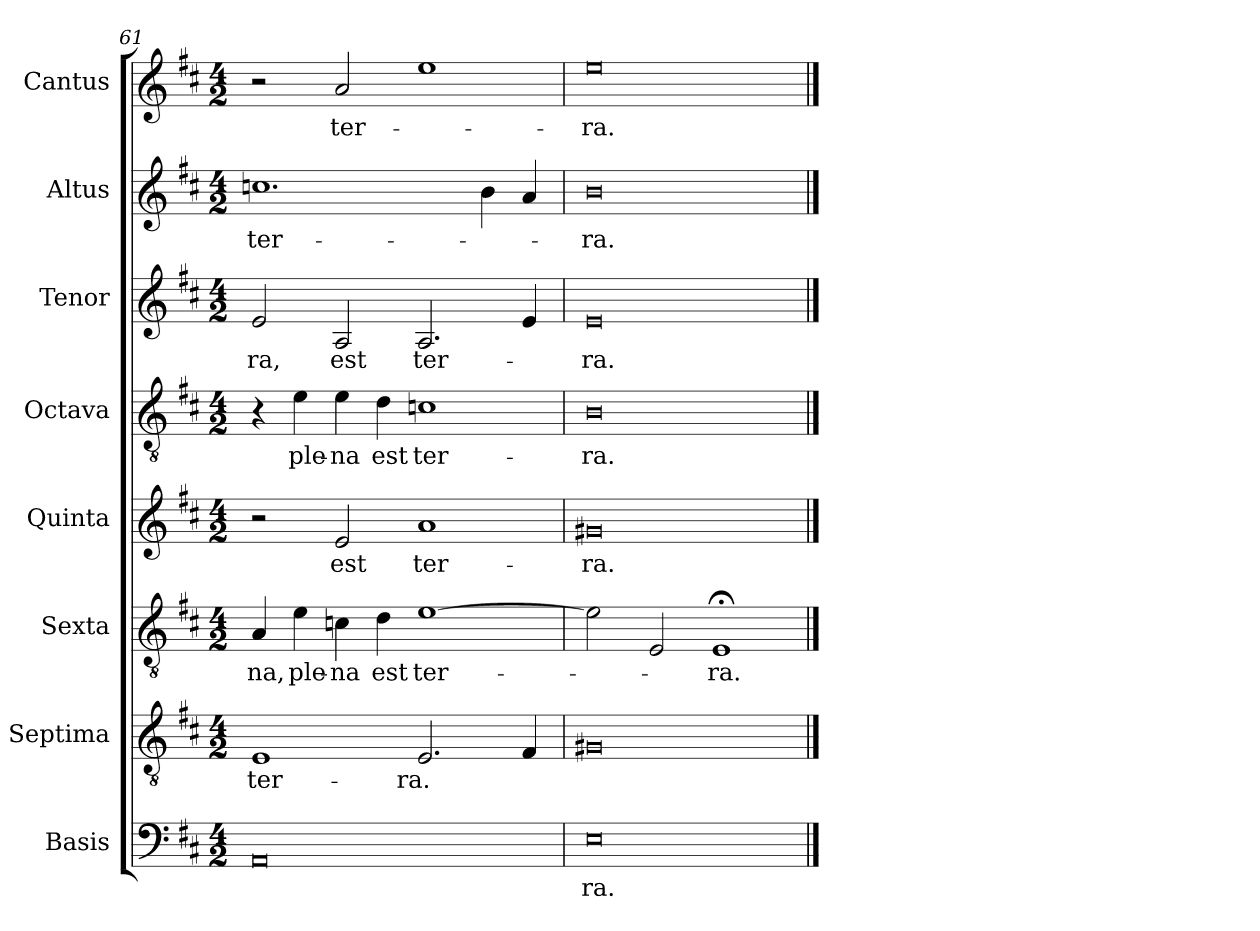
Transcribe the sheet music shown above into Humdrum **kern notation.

**kern	**text	**kern	**text	**kern	**text	**kern	**text	**kern	**text	**kern	**text	**kern	**text	**kern	**text
*part8	*part8	*part7	*part7	*part6	*part6	*part5	*part5	*part4	*part4	*part3	*part3	*part2	*part2	*part1	*part1
*staff8	*staff8	*staff7	*staff7	*staff6	*staff6	*staff5	*staff5	*staff4	*staff4	*staff3	*staff3	*staff2	*staff2	*staff1	*staff1
*I"Basis	*	*I"Septima	*	*I"Sexta	*	*I"Quinta	*	*I"Octava	*	*I"Tenor	*	*I"Altus	*	*I"Cantus	*
*I'B	*	*I'7	*	*I'6	*	*I'5	*	*I'8	*	*I'T	*	*I'A	*	*I'C	*
*clefF4	*	*clefGv2	*	*clefGv2	*	*clefG2	*	*clefGv2	*	*clefG2	*	*clefG2	*	*clefG2	*
*k[f#c#]	*	*k[f#c#]	*	*k[f#c#]	*	*k[f#c#]	*	*k[f#c#]	*	*k[f#c#]	*	*k[f#c#]	*	*k[f#c#]	*
*D:	*	*D:	*	*D:	*	*D:	*	*D:	*	*D:	*	*D:	*	*D:	*
*M4/2	*	*M4/2	*	*M4/2	*	*M4/2	*	*M4/2	*	*M4/2	*	*M4/2	*	*M4/2	*
=61	=61	=61	=61	=61	=61	=61	=61	=61	=61	=61	=61	=61	=61	=61	=61
!	!	!	!LO:LY:b	!	!LO:LY:b	!	!	!	!	!	!LO:LY:b	!	!LO:LY:b	!	!
0AA	.	1E	ter-	4A/	-na,	2r	.	4r	.	2e/	-ra,	1.ccn	ter-	2r	.
!	!	!	!	!	!LO:LY:b	!	!	!	!LO:LY:b	!	!	!	!	!	!
.	.	.	.	4e\	ple-	.	.	4e\	ple-	.	.	.	.	.	.
!	!	!	!	!	!LO:LY:b	!	!LO:LY:b	!	!LO:LY:b	!	!LO:LY:b	!	!	!	!LO:LY:b
.	.	.	.	4cn\	-na	2e/	est	4e\	-na	2A/	est	.	.	2a/	ter-
!	!	!	!	!	!LO:LY:b	!	!	!	!LO:LY:b	!	!	!	!	!	!
.	.	.	.	4d\	est	.	.	4d\	est	.	.	.	.	.	.
!	!	!	!LO:LY:b	!	!LO:LY:b	!	!LO:LY:b	!	!LO:LY:b	!	!LO:LY:b	!	!	!	!
.	.	2.E/	-ra.	[1e	ter-	1a	ter-	1cn	ter-	2.A/	ter-	.	.	1ee	.
.	.	.	.	.	.	.	.	.	.	.	.	4b\	.	.	.
.	.	4F#/	.	.	.	.	.	.	.	4e/	.	4a/	.	.	.
=62	=62	=62	=62	=62	=62	=62	=62	=62	=62	=62	=62	=62	=62	=62	=62
!	!LO:LY:b	!	!	!	!	!	!LO:LY:b	!	!LO:LY:b	!	!LO:LY:b	!	!LO:LY:b	!	!LO:LY:b
0E	-ra.	0G#X	.	2e\]	.	0g#X	-ra.	0B	-ra.	0e	-ra.	0b	-ra.	0ee	-ra.
.	.	.	.	2E/	.	.	.	.	.	.	.	.	.	.	.
!	!	!	!	!	!LO:LY:b	!	!	!	!	!	!	!	!	!	!
.	.	.	.	1E;<	-ra.	.	.	.	.	.	.	.	.	.	.
==	==	==	==	==	==	==	==	==	==	==	==	==	==	==	==
*-	*-	*-	*-	*-	*-	*-	*-	*-	*-	*-	*-	*-	*-	*-	*-
